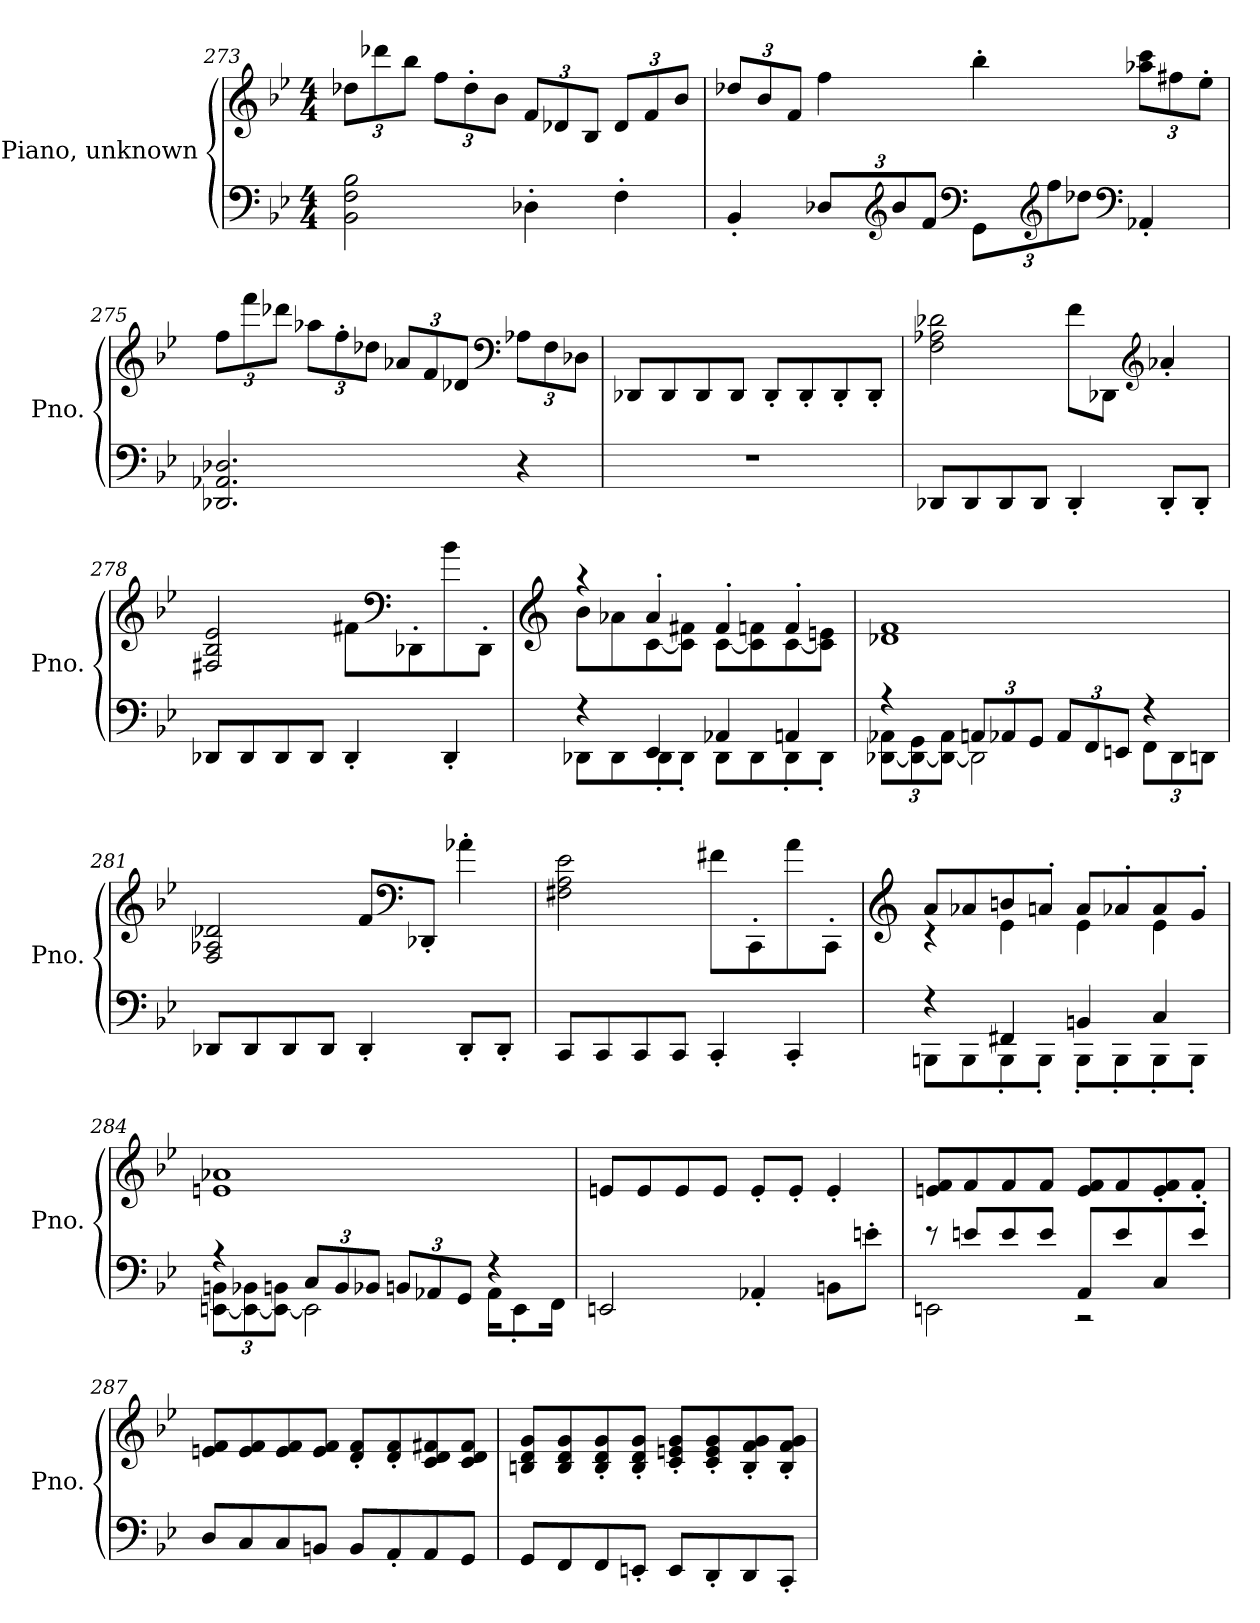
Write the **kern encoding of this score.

**kern	**kern
*part1	*part1
*staff2	*staff1
*I"Piano, unknown	*
*I'Pno.	*
*clefF4	*clefG2
*k[b-e-]	*k[b-e-]
*M4/4	*M4/4
*	*Xbrackettup
=273	=273
2BB-\ 2F\ 2B-\	12dd-X\L
.	12ddd-X\
.	12bb-\J
.	12ff\L
.	12dd-'\
.	12b-\J
4D-X'\	12f/L
.	12d-X/
.	12B-/J
4F'\	12d-/L
.	12f/
.	12b-/J
!!LO:LB:g=z
=274	=274
4BB-'/	12dd-X/L
.	12b-/
.	12f/J
*Xbrackettup	*
12D-X/L	4ff\
*clefG2	*
12b-/	.
12f/J	.
*clefF4	*
12GG\L	4bb-'\
*clefG2	*
12ff\	.
12dd-X\J	.
*clefF4	*
4AA-X'/	12aa-X\ 12ccc\L
.	12ff#X\
.	12ee-'\J
=275	=275
2.DD-X/ 2.AA-X/ 2.D-X/	12ff\L
.	12fff\
.	12ddd-X\J
.	12aa-X\L
.	12ff'\
.	12dd-X\J
.	12a-X/L
.	12f/
.	12d-X/J
*	*clefF4
4r	12A-X\L
.	12F\
.	12D-X\J
!!LO:PB:g=z
=276	=276
1r	8DD-X/L
.	8DD-/
.	8DD-/
.	8DD-/J
.	8DD-'/L
.	8DD-'/
.	8DD-'/
.	8DD-'/J
=277	=277
8DD-X/L	2F\ 2A-X\ 2d-X\
8DD-/	.
8DD-/	.
8DD-/J	.
4DD-'/	8f\L
.	8DD-X\J
*	*clefG2
8DD-'/L	4a-X'/
8DD-'/J	.
=278	=278
8DD-X/L	2F#X/ 2B-/ 2e-/
8DD-/	.
8DD-/	.
8DD-/J	.
4DD-'/	8f#X\L
*	*clefF4
.	8DD-X'\
4DD-'/	8b-\
.	8DD-'\J
!!LO:LB:g=z
=279	=279
*	*clefG2
*^	*^
4r	8DD-X\L	4r	8b-\L
.	8DD-\	.	8a-X\
4EE-/	8DD-'\	4a-'/	[8c\
.	8DD-'\J	.	8c\] 8f#X\J
4AA-X/	8DD-\L	4f#'/	[8c\L
.	8DD-\	.	8c\] 8fn\
4AAn/	8DD-'\	4f'/	[8c\
.	8DD-'\J	.	8c\] 8en\J
*	*	*v	*v
=280	=280	=280
4r	[12DD-X\ 12AA-X\L	1d-X 1f
.	12DD-\_ 12GG\	.
.	12DD-\_ 12AA-\J	.
12AAn/L	2DD-\]	.
12AA-X/	.	.
12GG/J	.	.
12AA-/L	.	.
12FF/	.	.
12EEn/J	.	.
4r	12FF\L	.
.	12DD-\	.
.	12DDn\J	.
*v	*v	*
=281	=281
8DD-X/L	2F/ 2A-X/ 2d-X/
8DD-/	.
8DD-/	.
8DD-/J	.
4DD-'/	8f/L
*	*clefF4
.	8DD-X'/J
8DD-'/L	4a-X'\
8DD-'/J	.
!!LO:LB:g=z
=282	=282
8CC/L	2F#X\ 2A\ 2e-\
8CC/	.
8CC/	.
8CC/J	.
4CC'/	8f#X\L
.	8CC'\
4CC'/	8a\
.	8CC'\J
=283	=283
*	*clefG2
*^	*^
4r	8BBBn\L	8a/L	4r
.	8BBB\	8a-X/	.
4FF#X/	8BBB'\	8bn/	4e-\
.	8BBB'\J	8an'/J	.
4BBn/	8BBB'\L	8a/L	4e-\
.	8BBB'\	8a-X'/	.
4C/	8BBB'\	8a-/	4e-\
.	8BBB'\J	8g'/J	.
*	*	*v	*v
=284	=284	=284
4r	[12EEn\ 12BBn\L	1en 1a-X
.	12EE\_ 12BB-X\	.
.	12EE\_ 12BBn\J	.
12C/L	2EE\]	.
12BB/	.	.
12BB-X/J	.	.
12BBn/L	.	.
12AA-X/	.	.
12GG/J	.	.
4r	16AA-\KL	.
.	8EE'\	.
.	16FF\Jk	.
*v	*v	*
!!LO:LB:g=z
=285	=285
2EEn/	8en/L
.	8e/
.	8e/
.	8e/J
4AA-X'/	8e'/L
.	8e'/J
8BBn\L	4e'/
8en'\J	.
=286	=286
*^	*
8r	2EEn\	8en/ 8f/L
8en/L	.	8f/
8e/	.	8f/
8e/J	.	8f/J
8AA/L	2r	8e/ 8f/L
8e/	.	8f/
8C/	.	8e/' 8f/'
8e'/J	.	8f'/J
*v	*v	*
=287	=287
8D/L	8en/ 8f/L
8C/	8e/ 8f/
8C/	8e/ 8f/
8BBn/J	8e/ 8f/J
8BB/L	8d/' 8f/'L
8AA'/	8d/' 8f/'
8AA/	8c/ 8d/ 8f#X/
8GG/J	8c/ 8d/ 8f#/J
!!LO:LB:g=z
=288	=288
8GG/L	8Bn/ 8d/ 8g/L
8FF/	8B/ 8d/ 8g/
8FF/	8B/' 8d/' 8g/'
8EEn'/J	8B/' 8d/' 8g/'J
8EE/L	8c/' 8en/' 8g/'L
8DD'/	8c/' 8e/' 8g/'
8DD/	8B/' 8f/' 8g/'
8CC'/J	8B/' 8f/' 8g/'J
=	=
*-	*-
